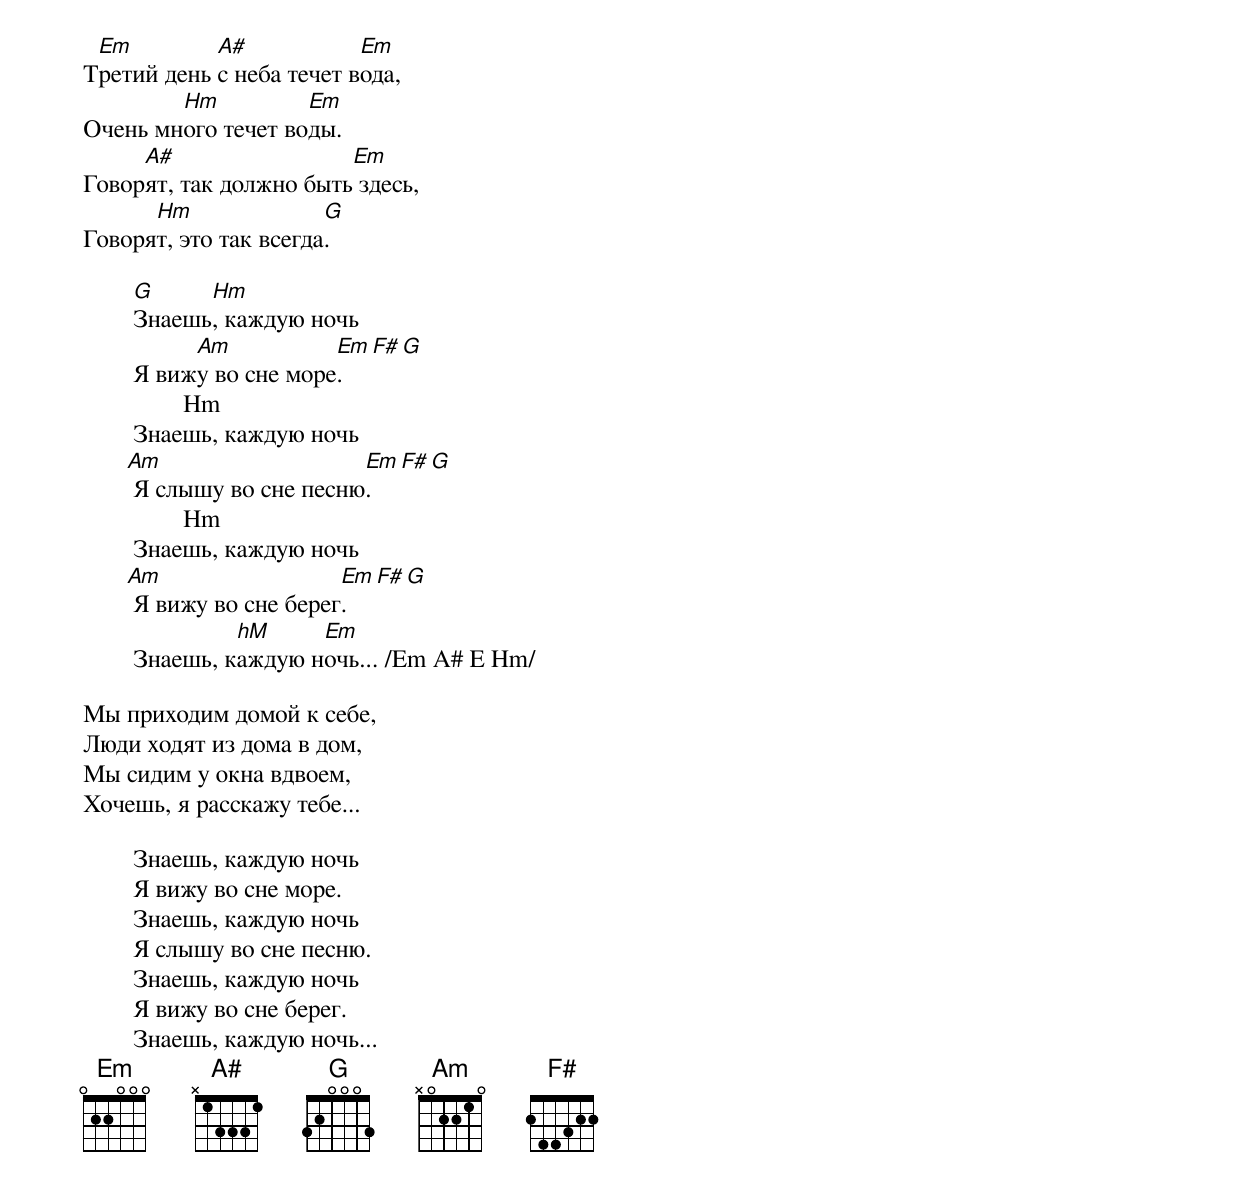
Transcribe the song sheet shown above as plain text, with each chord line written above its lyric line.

 Em         A#            Em
Третий день с неба течет вода,
        Hm          Em
Очень много течет воды.
     A#                 Em
Говорят, так должно быть здесь,
      Hm               G
Говорят, это так всегда.

        G     Hm
        Знаешь, каждую ночь
             Am           Em F# G
        Я вижу во сне море.
                Hm
        Знаешь, каждую ночь
       Am                   Em F# G
        Я слышу во сне песню.
                Hm
        Знаешь, каждую ночь
       Am                  Em F# G
        Я вижу во сне берег.
                 hM     Em
        Знаешь, каждую ночь... /Em A# E Hm/

Мы приходим домой к себе,
Люди ходят из дома в дом,
Мы сидим y окна вдвоем,
Хочешь, я расскажу тебе...

        Знаешь, каждую ночь
        Я вижу во сне море.
        Знаешь, каждую ночь
        Я слышу во сне песню.
        Знаешь, каждую ночь
        Я вижу во сне берег.
        Знаешь, каждую ночь...
